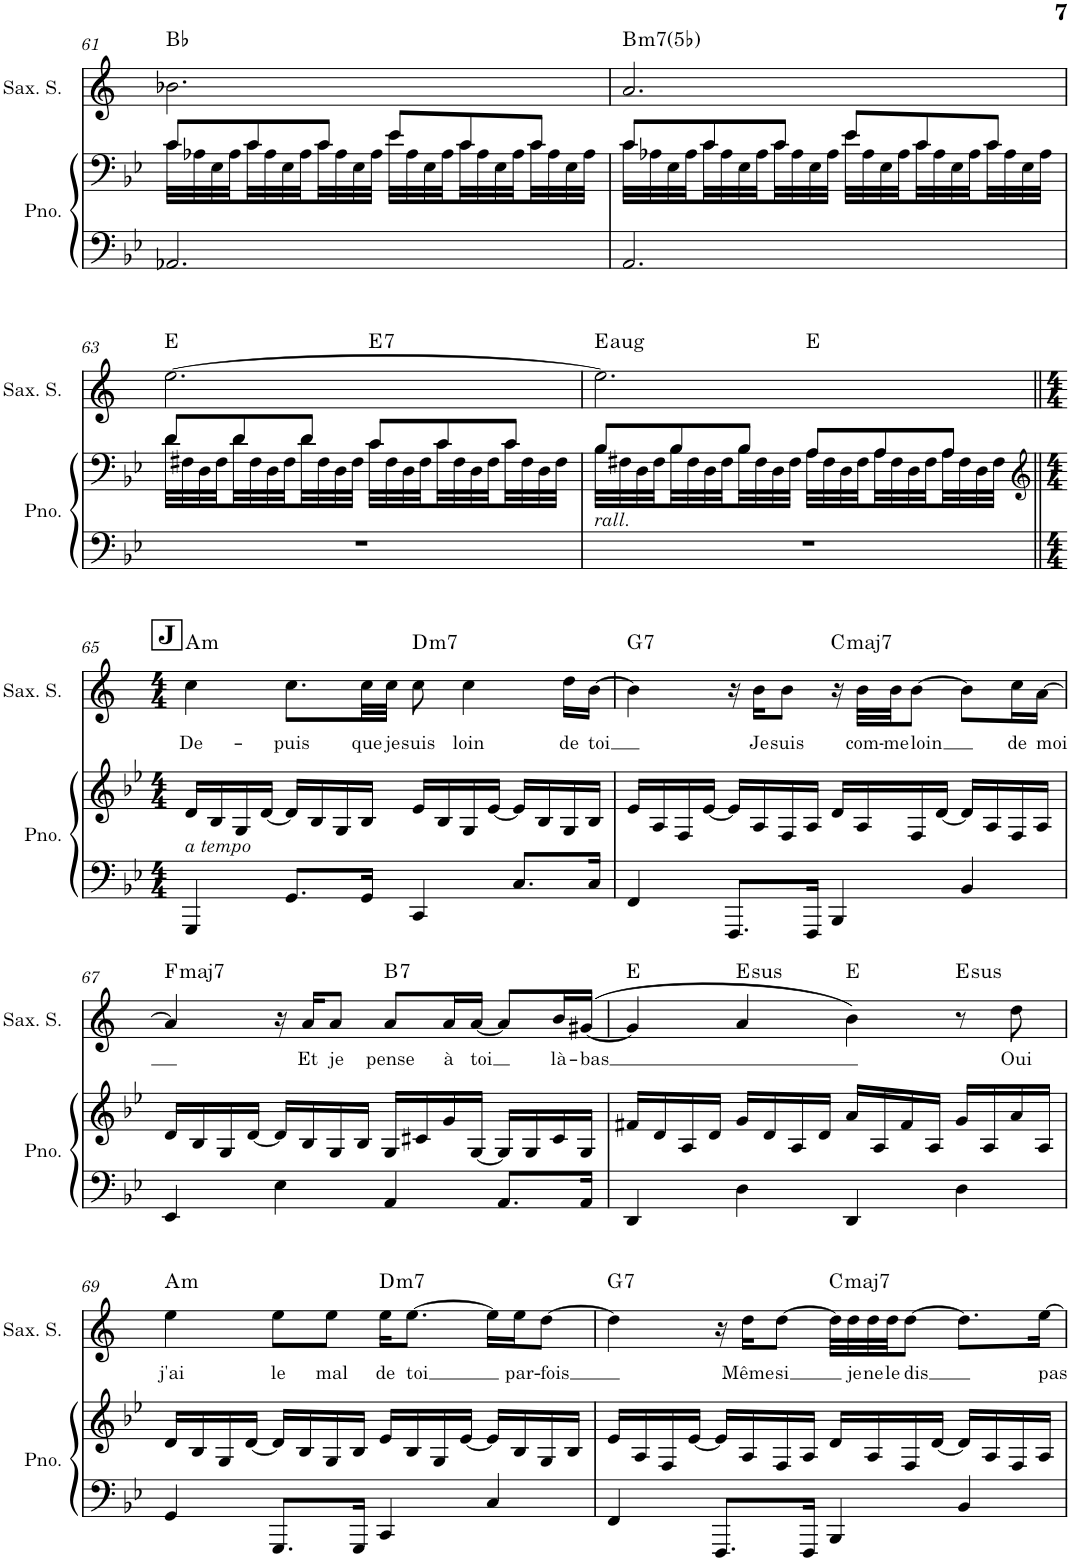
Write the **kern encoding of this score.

**kern	**kern	**kern	**text	**harte
*part2	*part2	*part1	*part1	*part1
*staff3	*staff2	*staff1	*staff1	*
*I"Piano	*	*I"Saxophone soprano	*	*
*I'Pno.	*	*I'Sax. S.	*	*
!!LO:PB:g=z
*clefF4	*clefF4	*clefG2	*	*
*	*	*Trd1c2	*	*
*k[b-e-]	*k[b-e-]	*k[]	*	*
*M6/8	*M6/8	*M6/8	*	*
=61	=61	=61	=61	=61
*	*^	*	*	*
2.AA-X/	8c/L	32c\LLL	2.b-X\	.	Bb:maj
.	.	32A-X\	.	.	.
.	.	32E-\	.	.	.
.	.	32A-\	.	.	.
.	8c/	32c\	.	.	.
.	.	32A-\	.	.	.
.	.	32E-\	.	.	.
.	.	32A-\	.	.	.
.	8c/J	32c\	.	.	.
.	.	32A-\	.	.	.
.	.	32E-\	.	.	.
.	.	32A-\JJJ	.	.	.
.	8e-/L	32e-\LLL	.	.	.
.	.	32A-\	.	.	.
.	.	32E-\	.	.	.
.	.	32A-\	.	.	.
.	8c/	32c\	.	.	.
.	.	32A-\	.	.	.
.	.	32E-\	.	.	.
.	.	32A-\	.	.	.
.	8c/J	32c\	.	.	.
.	.	32A-\	.	.	.
.	.	32E-\	.	.	.
.	.	32A-\JJJ	.	.	.
=62	=62	=62	=62	=62	=62
!	!	!	!	!	!LO:H:kt=m
2.AA/	8c/L	32c\LLL	2.a/	.	B:min(5,b7)
.	.	32A-X\	.	.	.
.	.	32E-\	.	.	.
.	.	32A-\	.	.	.
.	8c/	32c\	.	.	.
.	.	32A-\	.	.	.
.	.	32E-\	.	.	.
.	.	32A-\	.	.	.
.	8c/J	32c\	.	.	.
.	.	32A-\	.	.	.
.	.	32E-\	.	.	.
.	.	32A-\JJJ	.	.	.
.	8e-/L	32e-\LLL	.	.	.
.	.	32A-\	.	.	.
.	.	32E-\	.	.	.
.	.	32A-\	.	.	.
.	8c/	32c\	.	.	.
.	.	32A-\	.	.	.
.	.	32E-\	.	.	.
.	.	32A-\	.	.	.
.	8c/J	32c\	.	.	.
.	.	32A-\	.	.	.
.	.	32E-\	.	.	.
.	.	32A-\JJJ	.	.	.
!!LO:LB:g=z
=63	=63	=63	=63	=63	=63
*	*	*	*^	*	*
2.r	8d/L	32d\LLL	[2.ee\	4.ryy	.	E:maj
.	.	32F#X\	.	.	.	.
.	.	32D\	.	.	.	.
.	.	32F#\	.	.	.	.
.	8d/	32d\	.	.	.	.
.	.	32F#\	.	.	.	.
.	.	32D\	.	.	.	.
.	.	32F#\	.	.	.	.
.	8d/J	32d\	.	.	.	.
.	.	32F#\	.	.	.	.
.	.	32D\	.	.	.	.
.	.	32F#\JJJ	.	.	.	.
!	!	!	!	!	!	!LO:H:kt=7
.	8c/L	32c\LLL	.	4.ryy	.	E:7
.	.	32F#\	.	.	.	.
.	.	32D\	.	.	.	.
.	.	32F#\	.	.	.	.
.	8c/	32c\	.	.	.	.
.	.	32F#\	.	.	.	.
.	.	32D\	.	.	.	.
.	.	32F#\	.	.	.	.
.	8c/J	32c\	.	.	.	.
.	.	32F#\	.	.	.	.
.	.	32D\	.	.	.	.
.	.	32F#\JJJ	.	.	.	.
=64	=64	=64	=64	=64	=64	=64
!	!LO:TX:b:i:t=rall.	!	!	!	!	!LO:H:kt=aug
2.r	8B-/L	32B-\LLL	2.ee\]	4.ryy	.	E:aug
.	.	32F#X\	.	.	.	.
.	.	32D\	.	.	.	.
.	.	32F#\	.	.	.	.
.	8B-/	32B-\	.	.	.	.
.	.	32F#\	.	.	.	.
.	.	32D\	.	.	.	.
.	.	32F#\	.	.	.	.
.	8B-/J	32B-\	.	.	.	.
.	.	32F#\	.	.	.	.
.	.	32D\	.	.	.	.
.	.	32F#\JJJ	.	.	.	.
.	8A/L	32A\LLL	.	4.ryy	.	E:maj
.	.	32F#\	.	.	.	.
.	.	32D\	.	.	.	.
.	.	32F#\	.	.	.	.
.	8A/	32A\	.	.	.	.
.	.	32F#\	.	.	.	.
.	.	32D\	.	.	.	.
.	.	32F#\	.	.	.	.
.	8A/J	32A\	.	.	.	.
.	.	32F#\	.	.	.	.
.	.	32D\	.	.	.	.
.	.	32F#\JJJ	.	.	.	.
*	*v	*v	*	*	*	*
*	*	*v	*v	*	*
!!LO:LB:g=z
!!LO:REH:place=s1:a:B:cj:fs=14:t=J
=65||	=65||	=65||	=65||	=65||
*	*clefG2	*	*	*
*M4/4	*M4/4	*M4/4	*	*
*	*^	*^	*	*
!	!LO:TX:b:i:t=a tempo	!	!	!	!	!
!	!	!	!	!	!LO:LY:b	!LO:H:kt=m
*	*v	*v	*	*	*	*
*	*	*v	*v	*	*
4GGG/	16d/LL	4cc\	De-	A:min
.	16B-/	.	.	.
.	16G/	.	.	.
.	[16d/JJ	.	.	.
!	!	!	!LO:LY:b	!
8.GG/L	16d/LL]	8.cc\L	-puis	.
.	16B-/	.	.	.
.	16G/	.	.	.
!	!	!	!LO:LY:b	!
16GG/Jk	16B-/JJ	32cc\LL	que	.
!	!	!	!LO:LY:b	!
.	.	32cc\JJJ	je	.
!	!	!	!LO:LY:b	!LO:H:kt=m7
4CC/	16e-/LL	8cc\	suis	D:min7
.	16B-/	.	.	.
!	!	!	!LO:LY:b	!
.	16G/	4cc\	loin	.
.	[16e-/JJ	.	.	.
8.C/L	16e-/LL]	.	.	.
.	16B-/	.	.	.
!	!	!	!LO:LY:b	!
.	16G/	16dd\LL	de	.
!	!	!	!LO:LY:b	!
16C/Jk	16B-/JJ	[16b\JJ	toi	.
=66	=66	=66	=66	=66
!	!	!	!	!LO:H:kt=7
4FF/	16e-/LL	4b\]	.	G:7
.	16A/	.	.	.
.	16F/	.	.	.
.	[16e-/JJ	.	.	.
8.FFF/L	16e-/LL]	16r	.	.
!	!	!	!LO:LY:b	!
.	16A/	16b\KL	Je	.
!	!	!	!LO:LY:b	!
.	16F/	8b\J	suis	.
16FFF/Jk	16A/JJ	.	.	.
!	!	!	!	!LO:H:kt=maj7
4BBB-/	16d/LL	16r	.	C:maj7
!	!	!	!LO:LY:b	!
.	16A/	32b\LLL	com-	.
!	!	!	!LO:LY:b	!
.	.	32b\JJ	-me	.
!	!	!	!LO:LY:b	!
.	16F/	[8b\J	loin	.
.	[16d/JJ	.	.	.
4BB-/	16d/LL]	8b\L]	.	.
.	16A/	.	.	.
!	!	!	!LO:LY:b	!
.	16F/	16cc\L	de	.
!	!	!	!LO:LY:b	!
.	16A/JJ	[16a\JJ	moi	.
!!LO:LB:g=z
=67	=67	=67	=67	=67
!	!	!	!	!LO:H:kt=maj7
4EE-/	16d/LL	4a/]	.	F:maj7
.	16B-/	.	.	.
.	16G/	.	.	.
.	[16d/JJ	.	.	.
4E-\	16d/LL]	16r	.	.
!	!	!	!LO:LY:b	!
.	16B-/	16a/KL	Et	.
!	!	!	!LO:LY:b	!
.	16G/	8a/J	je	.
.	16B-/JJ	.	.	.
!	!	!	!LO:LY:b	!LO:H:kt=7
4AA/	16G/LL	8a/L	pense	B:7
.	16c#X/	.	.	.
!	!	!	!LO:LY:b	!
.	16g/	16a/L	à	.
!	!	!	!LO:LY:b	!
.	[16G/JJ	[16a/JJ	toi	.
8.AA/L	16G/LL]	8a/L]	.	.
.	16G/	.	.	.
!	!	!	!LO:LY:b	!
.	16c#/	16b/L	là-	.
!	!	!	!LO:LY:b	!
16AA/Jk	16G/JJ	([16g#X/JJ	-bas	.
=68	=68	=68	=68	=68
4DD/	16f#X/LL	4g#/]	.	E:maj
.	16d/	.	.	.
.	16A/	.	.	.
.	16d/JJ	.	.	.
!	!	!	!	!LO:H:kt=sus
4D\	16g/LL	4a/	.	E:sus4
.	16d/	.	.	.
.	16A/	.	.	.
.	16d/JJ	.	.	.
4DD/	16a/LL	4b\)	.	E:maj
.	16A/	.	.	.
.	16f#/	.	.	.
.	16A/JJ	.	.	.
!	!	!	!	!LO:H:kt=sus
4D\	16g/LL	8r	.	E:sus4
.	16A/	.	.	.
!	!	!	!LO:LY:b	!
.	16a/	8dd\	Oui	.
.	16A/JJ	.	.	.
!!LO:LB:g=z
=69	=69	=69	=69	=69
!	!	!	!LO:LY:b	!LO:H:kt=m
4GG/	16d/LL	4ee\	j'ai	A:min
.	16B-/	.	.	.
.	16G/	.	.	.
.	[16d/JJ	.	.	.
!	!	!	!LO:LY:b	!
8.GGG/L	16d/LL]	8ee\L	le	.
.	16B-/	.	.	.
!	!	!	!LO:LY:b	!
.	16G/	8ee\J	mal	.
16GGG/Jk	16B-/JJ	.	.	.
!	!	!	!LO:LY:b	!LO:H:kt=m7
4CC/	16e-/LL	16ee\KL	de	D:min7
!	!	!	!LO:LY:b	!
.	16B-/	[8.ee\J	-toi	.
.	16G/	.	.	.
.	[16e-/JJ	.	.	.
4C/	16e-/LL]	16ee\LL]	.	.
!	!	!	!LO:LY:b	!
.	16B-/	16ee\J	par-	.
!	!	!	!LO:LY:b	!
.	16G/	[8dd\J	-fois	.
.	16B-/JJ	.	.	.
=70	=70	=70	=70	=70
!	!	!	!	!LO:H:kt=7
4FF/	16e-/LL	4dd\]	.	G:7
.	16A/	.	.	.
.	16F/	.	.	.
.	[16e-/JJ	.	.	.
8.FFF/L	16e-/LL]	16r	.	.
!	!	!	!LO:LY:b	!
.	16A/	16dd\KL	Même	.
!	!	!	!LO:LY:b	!
.	16F/	[8dd\J	si	.
16FFF/Jk	16A/JJ	.	.	.
!	!	!	!	!LO:H:kt=maj7
4BBB-/	16d/LL	32dd\LLL]	.	C:maj7
!	!	!	!LO:LY:b	!
.	.	32dd\	je	.
!	!	!	!LO:LY:b	!
.	16A/	32dd\	ne	.
!	!	!	!LO:LY:b	!
.	.	32dd\JJ	le	.
!	!	!	!LO:LY:b	!
.	16F/	[8dd\J	dis	.
.	[16d/JJ	.	.	.
4BB-/	16d/LL]	8.dd\L]	.	.
.	16A/	.	.	.
.	16F/	.	.	.
!	!	!	!LO:LY:b	!
.	16A/JJ	[16ee\Jk	pas	.
=	=	=	=	=
*-	*-	*-	*-	*-
